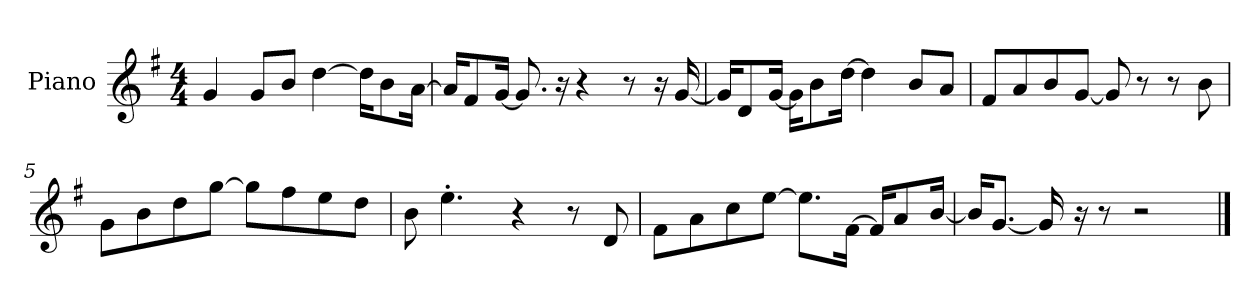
**kern
*part1
*staff1
*I"Piano
*I'P-no
*clefG2
*k[f#]
*M4/4
*MM90
=1
4g/
8g/L
8b/J
[4dd\
16dd\KL]
8b\
[16a\Jk
=2
16a/KL]
8f#/
[16g/Jk
8.g/]
16r
4r
8r
16r
[16g/
=3
16g/KL]
8d/
[16g/Jk
16g\KL]
8b\
[16dd\Jk
4dd\]
8b/L
8a/J
=4
8f#/L
8a/
8b/
[8g/J
8g/]
8r
8r
8b\
!!LO:LB:g=z
=5
8g\L
8b\
8dd\
[8gg\J
8gg\L]
8ff#\
8ee\
8dd\J
=6
8b\
4.ee'\
4r
8r
8d/
=7
8f#\L
8a\
8cc\
[8ee\J
8.ee\L]
[16f#\Jk
16f#/KL]
8a/
[16b/Jk
=8
16b/KL]
[8.g/J
16g/]
16r
8r
2r
==
*-
